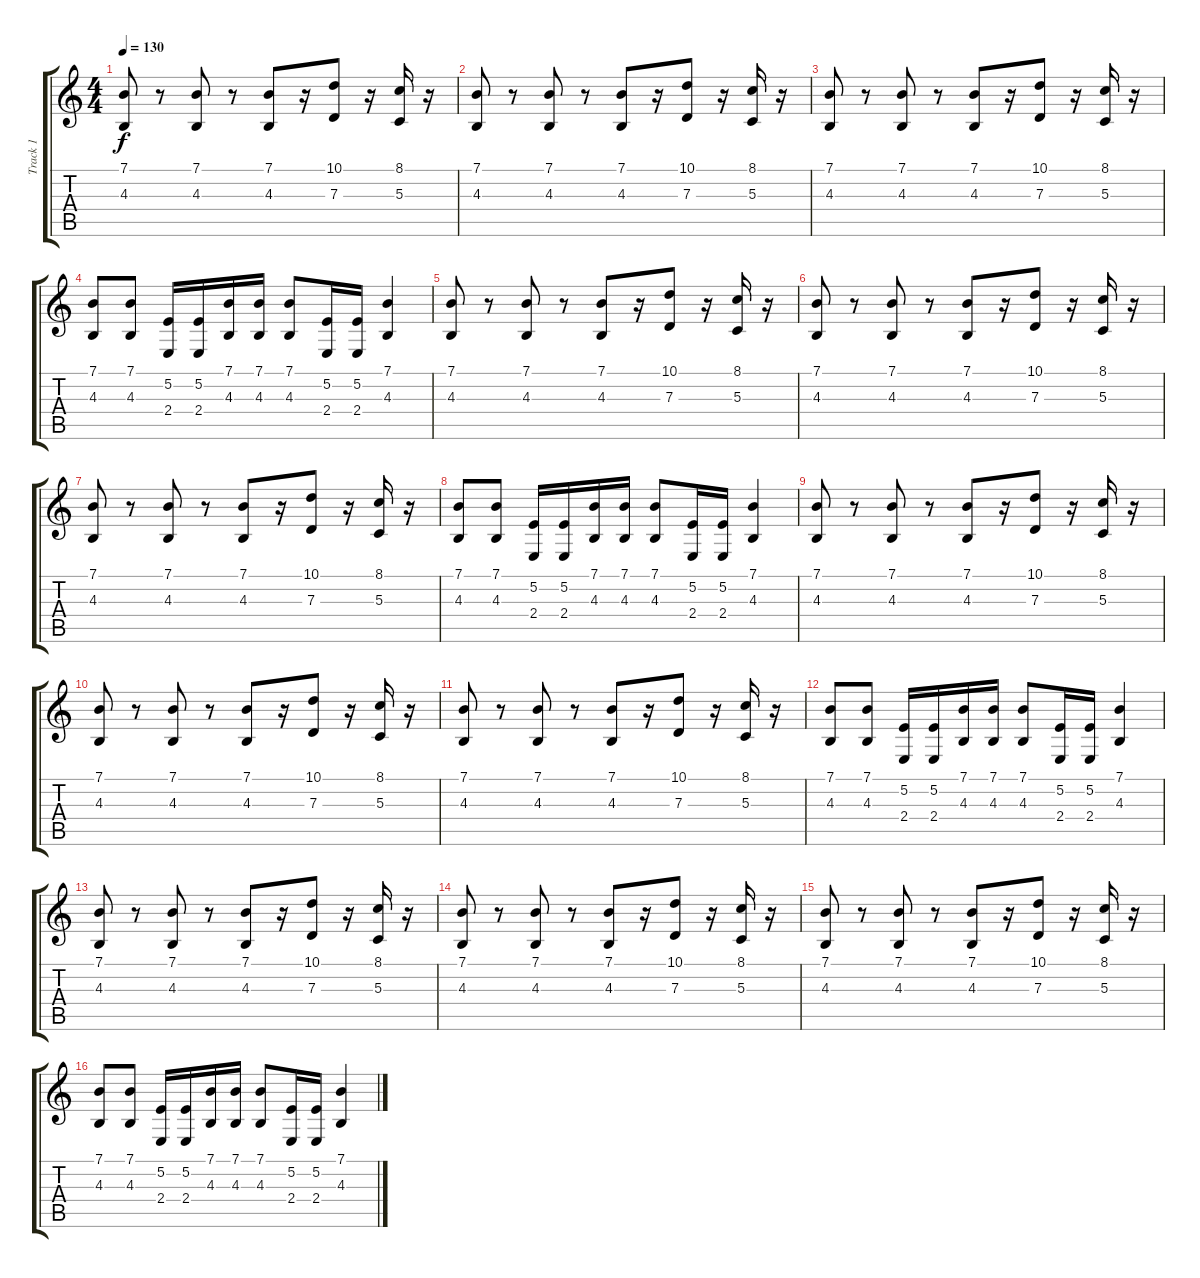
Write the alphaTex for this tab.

\track ("Track 1" "Track 1") {instrument choiraahs}
\staff {score tabs}
\tuning (E4 B3 G3 D3 A2 E2) {hide}
\ts (4 4)
\tempo 130
\clef g2
\ks c
(7.1 4.3).8{dy f} r.8 (7.1 4.3).8 r.8 (7.1 4.3).8 r.16 (10.1 7.3).8 r.16 (8.1 5.3).16 r.16 |
(7.1 4.3).8 r.8 (7.1 4.3).8 r.8 (7.1 4.3).8 r.16 (10.1 7.3).8 r.16 (8.1 5.3).16 r.16 |
(7.1 4.3).8 r.8 (7.1 4.3).8 r.8 (7.1 4.3).8 r.16 (10.1 7.3).8 r.16 (8.1 5.3).16 r.16 |
(7.1 4.3).8 (7.1 4.3).8 (5.2 2.4).16 (5.2 2.4).16 (7.1 4.3).16 (7.1 4.3).16 (7.1 4.3).8 (5.2 2.4).16 (5.2 2.4).16 (7.1 4.3).4 |
(7.1 4.3).8 r.8 (7.1 4.3).8 r.8 (7.1 4.3).8 r.16 (10.1 7.3).8 r.16 (8.1 5.3).16 r.16 |
(7.1 4.3).8 r.8 (7.1 4.3).8 r.8 (7.1 4.3).8 r.16 (10.1 7.3).8 r.16 (8.1 5.3).16 r.16 |
(7.1 4.3).8 r.8 (7.1 4.3).8 r.8 (7.1 4.3).8 r.16 (10.1 7.3).8 r.16 (8.1 5.3).16 r.16 |
(7.1 4.3).8 (7.1 4.3).8 (5.2 2.4).16 (5.2 2.4).16 (7.1 4.3).16 (7.1 4.3).16 (7.1 4.3).8 (5.2 2.4).16 (5.2 2.4).16 (7.1 4.3).4 |
(7.1 4.3).8 r.8 (7.1 4.3).8 r.8 (7.1 4.3).8 r.16 (10.1 7.3).8 r.16 (8.1 5.3).16 r.16 |
(7.1 4.3).8 r.8 (7.1 4.3).8 r.8 (7.1 4.3).8 r.16 (10.1 7.3).8 r.16 (8.1 5.3).16 r.16 |
(7.1 4.3).8 r.8 (7.1 4.3).8 r.8 (7.1 4.3).8 r.16 (10.1 7.3).8 r.16 (8.1 5.3).16 r.16 |
(7.1 4.3).8 (7.1 4.3).8 (5.2 2.4).16 (5.2 2.4).16 (7.1 4.3).16 (7.1 4.3).16 (7.1 4.3).8 (5.2 2.4).16 (5.2 2.4).16 (7.1 4.3).4 |
(7.1 4.3).8 r.8 (7.1 4.3).8 r.8 (7.1 4.3).8 r.16 (10.1 7.3).8 r.16 (8.1 5.3).16 r.16 |
(7.1 4.3).8 r.8 (7.1 4.3).8 r.8 (7.1 4.3).8 r.16 (10.1 7.3).8 r.16 (8.1 5.3).16 r.16 |
(7.1 4.3).8 r.8 (7.1 4.3).8 r.8 (7.1 4.3).8 r.16 (10.1 7.3).8 r.16 (8.1 5.3).16 r.16 |
(7.1 4.3).8 (7.1 4.3).8 (5.2 2.4).16 (5.2 2.4).16 (7.1 4.3).16 (7.1 4.3).16 (7.1 4.3).8 (5.2 2.4).16 (5.2 2.4).16 (7.1 4.3).4
